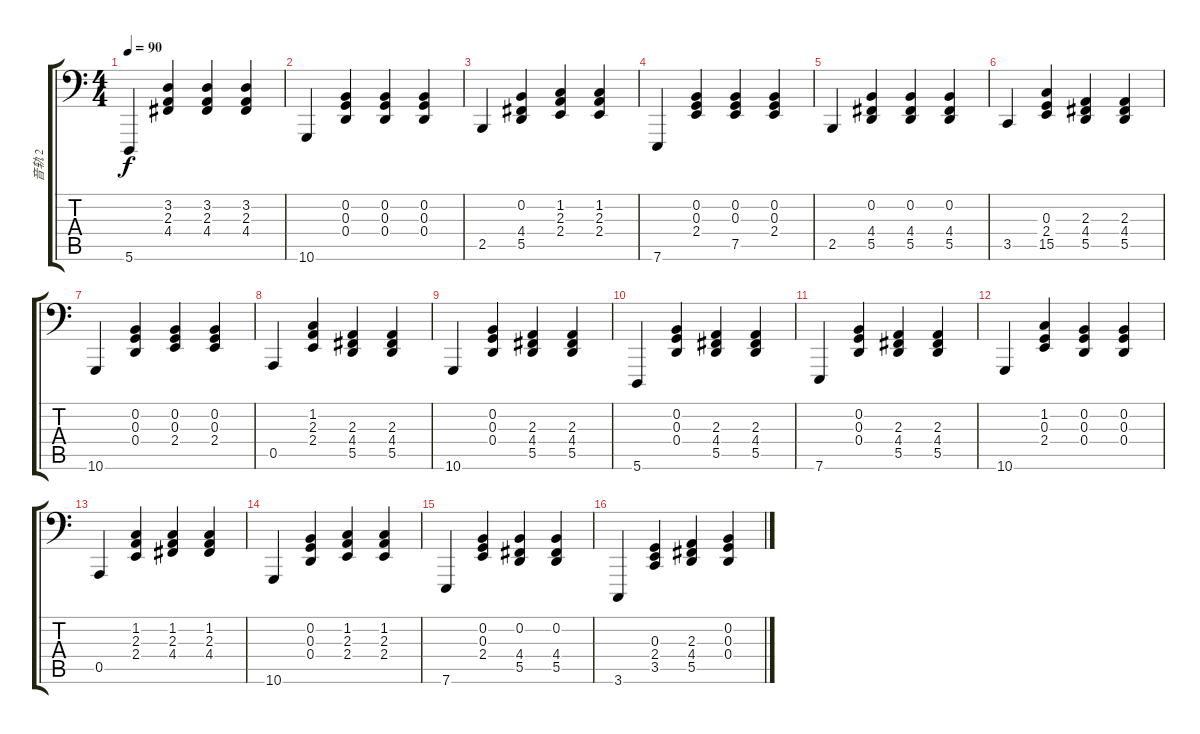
\track ("音轨 2" "音轨 2") {instrument acousticgrandpiano}
\staff {score tabs}
\tuning (E3 B2 G2 D2 A1 A0) {hide}
\ts (4 4)
\tempo 90
\clef f4
\ks c
5.6.4{dy f} (3.2 2.3 4.4).4 (3.2 2.3 4.4).4 (3.2 2.3 4.4).4 |
10.6.4 (0.2 0.3 0.4).4 (0.2 0.3 0.4).4 (0.2 0.3 0.4).4 |
2.5.4 (0.2 4.4 5.5).4 (1.2 2.3 2.4).4 (1.2 2.3 2.4).4 |
7.6.4 (0.2 0.3 2.4).4 (0.2 0.3 7.5).4 (0.2 0.3 2.4).4 |
2.5.4 (0.2 4.4 5.5).4 (0.2 4.4 5.5).4 (0.2 4.4 5.5).4 |
3.5.4 (0.3 2.4 15.5).4 (2.3 4.4 5.5).4 (2.3 4.4 5.5).4 |
10.6.4 (0.2 0.3 0.4).4 (0.2 0.3 2.4).4 (0.2 0.3 2.4).4 |
0.5.4 (1.2 2.3 2.4).4 (2.3 4.4 5.5).4 (2.3 4.4 5.5).4 |
10.6.4 (0.2 0.3 0.4).4 (2.3 4.4 5.5).4 (2.3 4.4 5.5).4 |
5.6.4 (0.2 0.3 0.4).4 (2.3 4.4 5.5).4 (2.3 4.4 5.5).4 |
7.6.4 (0.2 0.3 0.4).4 (2.3 4.4 5.5).4 (2.3 4.4 5.5).4 |
10.6.4 (1.2 0.3 2.4).4 (0.2 0.3 0.4).4 (0.2 0.3 0.4).4 |
0.5.4 (1.2 2.3 2.4).4 (1.2 2.3 4.4).4 (1.2 2.3 4.4).4 |
10.6.4 (0.2 0.3 0.4).4 (1.2 2.3 2.4).4 (1.2 2.3 2.4).4 |
7.6.4 (0.2 0.3 2.4).4 (0.2 4.4 5.5).4 (0.2 4.4 5.5).4 |
3.6.4 (0.3 2.4 3.5).4 (2.3 4.4 5.5).4 (0.2 0.3 0.4).4
